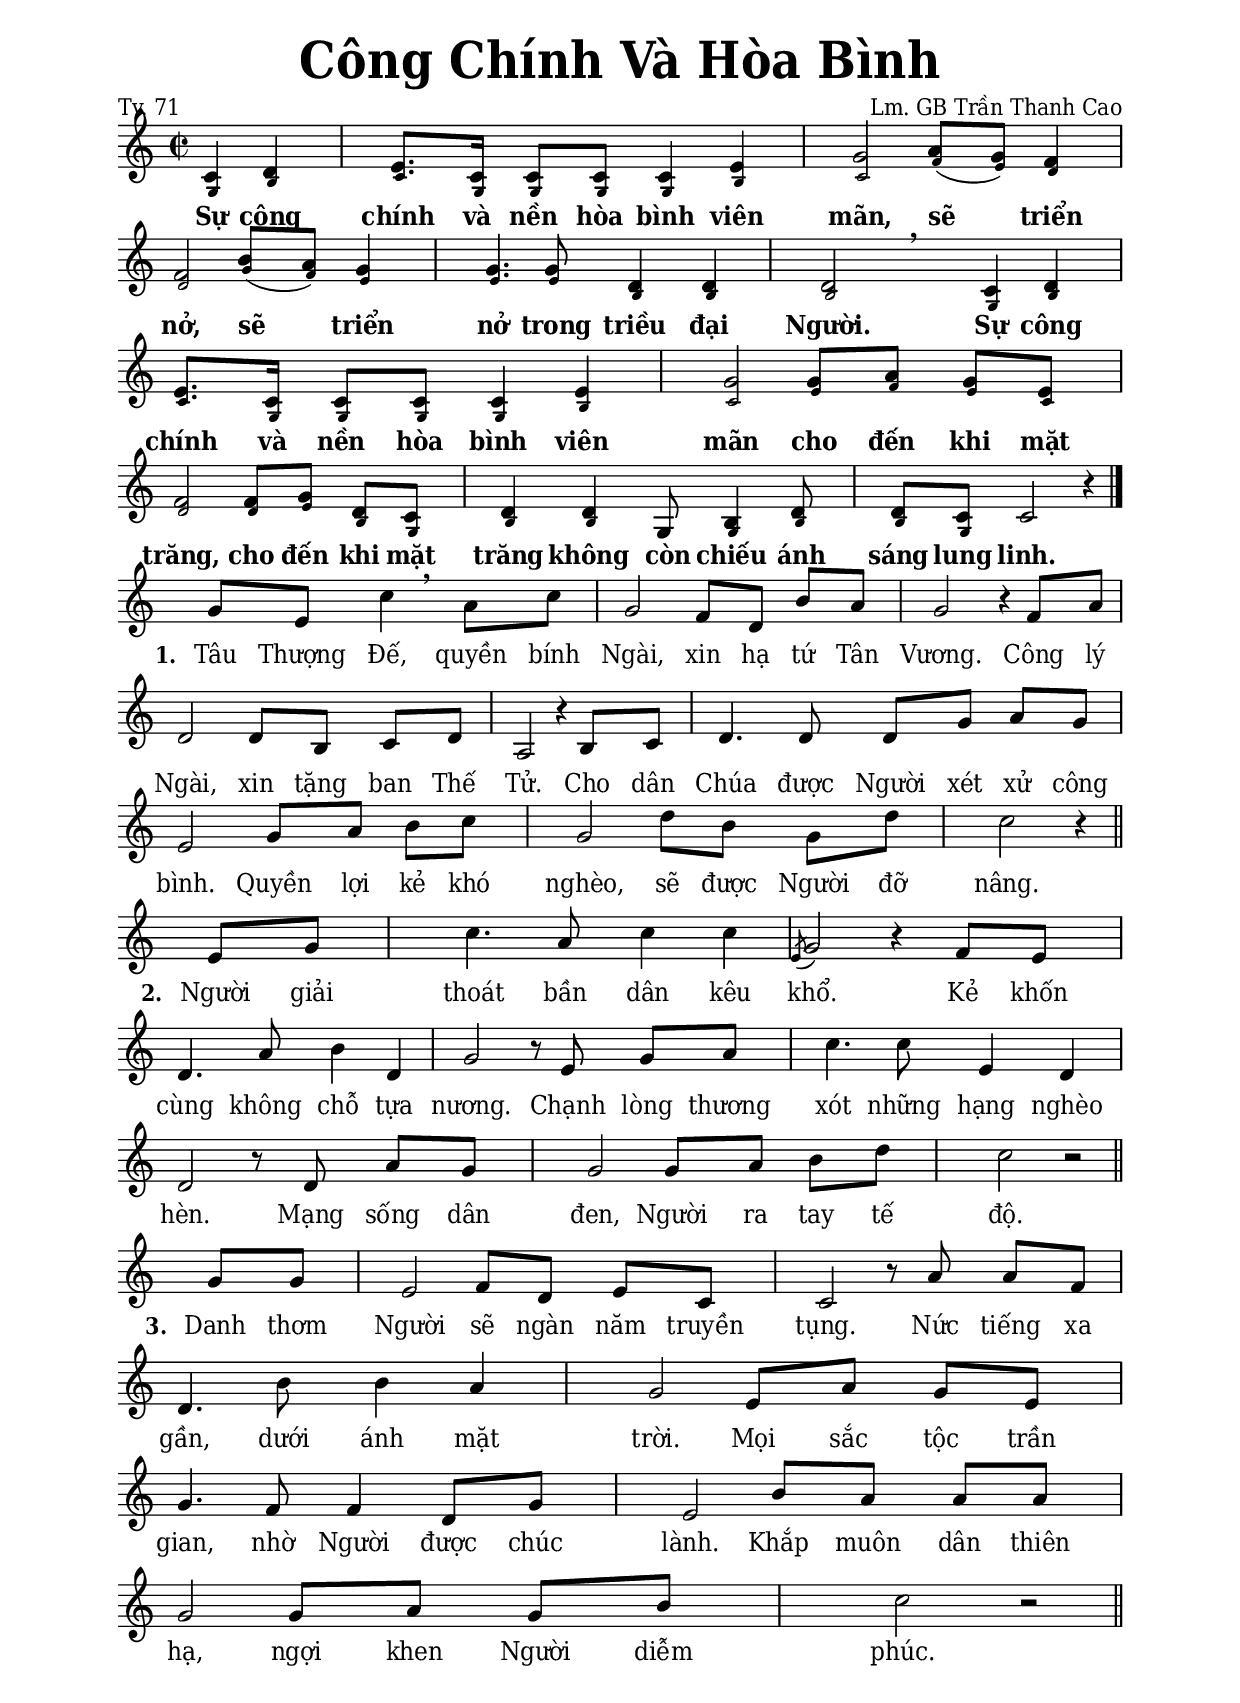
% Cài đặt chung
\version "2.22.1"
\include "english.ly"

\header {
  title = \markup { \fontsize #3 "Công Chính Và Hòa Bình" }
  poet = "Tv. 71"
  composer = "Lm. GB Trần Thanh Cao"
  %arranger = " "
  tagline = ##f
}

% Nhạc điệp khúc
nhacDiepKhucSop = \relative c' {
  \partial 2 c4 d |
  e8. c16 c8 c c4 e |
  g2 a8 _(g) f4 |
  f2 b8 _(a) g4 |
  g4. g8 d4 d |
  d2 \breathe c4 d |
  e8. c16 c8 c c4 e |
  g2 g8 a g e |
  f2 f8 g d c |
  d4 d g,8 b4 d8 |
  d c c2 r4 \bar "|."
}

nhacDiepKhucBas = \relative c' {
  \partial 2 g4 b |
  c8. g16 g8 g g4 b |
  c2 f8 (e) d4 |
  d2 g8 (f) e4 |
  e4. e8 b4 b |
  b2 g4 b |
  c8. g16 g8 g g4 b |
  c2 e8 f e c |
  d2 d8 e b g |
  b4 b g8 g4 b8 |
  b g c2 r4
}

% Nhạc phiên khúc
nhacPhienKhucMot = \relative c'' {
  \partial 2. g8 e c'4 \breathe a8 c |
  g2 f8 d b' a |
  g2 r4 f8 a |
  d,2 d8 b c d |
  a2 r4 b8 c |
  d4. d8 d g a g |
  e2 g8 a b c |
  g2 d'8 b g d' |
  c2 r4 \bar "||"
}

nhacPhienKhucHai = \relative c' {
  \override Score.SpacingSpanner.strict-grace-spacing = ##t
  \partial 4 e8 g |
  c4. a8 c4 c |
  \slashedGrace { e,8 (} g2) r4 f8 e |
  d4. a'8 b4 d, |
  g2 r8 e g a |
  c4. c8 e,4 d |
  d2 r8 d8 a' g |
  g2 g8 a b d |
  c2 r \bar "||"
}

nhacPhienKhucBa = \relative c' {
  \partial 4 g'8 g |
  e2 f8 d e c |
  c2 r8 a' a f |
  d4. b'8 b4 a |
  g2 e8 a g e |
  g4. f8 f4d8 g |
  e2 b'8 a a a |
  g2 g8 a g b |
  c2 r \bar "||"
}

% Lời điệp khúc
loiDiepKhuc = \lyricmode {
  Sự công chính và nền hòa bình viên mãn, sẽ triển nở,
  sẽ triển nở trong triều đại Người.
  Sự công chính và nền hòa bình viên mãn
  cho đến khi mặt trăng,
  cho đến khi mặt trăng không còn chiếu ánh sáng lung linh.
}

% Lời phiên khúc
loiPhienKhucMot = \lyricmode {
  \set stanza = #"1. "
  Tâu Thượng Đế, quyền bính Ngài, xin hạ tứ Tân Vương.
  Công lý Ngài, xin tặng ban Thế Tử.
  Cho dân Chúa được Người xét xử công bình.
  Quyền lợi kẻ khó nghèo, sẽ được Người đỡ nâng.
}

loiPhienKhucHai = \lyricmode {
  \set stanza = #"2. "
  Người giải thoát bần dân kêu khổ.
  Kẻ khốn cùng không chỗ tựa nương.
  Chạnh lòng thương xót những hạng nghèo hèn.
  Mạng sống dân đen, Người ra tay tế độ.
}

loiPhienKhucBa = \lyricmode {
  \set stanza = #"3. "
  Danh thơm Người sẽ ngàn năm truyền tụng.
  Nức tiếng xa gần, dưới ánh mặt trời.
  Mọi sắc tộc trần gian, nhờ Người được chúc lành.
  Khắp muôn dân thiên hạ, ngợi khen Người diễm phúc.
}


% Dàn trang
\paper {
  #(set-paper-size "a4")
  top-margin = 10\mm
  bottom-margin = 10\mm
  left-margin = 20\mm
  right-margin = 20\mm
  indent = #0
  #(define fonts
    (make-pango-font-tree
      "Deja Vu Serif Condensed"
      "Deja Vu Serif Condensed"
      "Deja Vu Serif Condensed"
      (/ 20 20)))
  page-count = #1
  system-system-spacing = #'((basic-distance . 12.5)
                             (minimum-distance . 12)
                             (padding . 1))
  score-system-spacing = #'((basic-distance . 12.5)
                             (minimum-distance . 12)
                             (padding . 1))
}

% Thiết lập tông và nhịp
TongNhip = {
  \key c \major \time 2/2 
  \set Timing.baseMoment = #(ly:make-moment 1/4)
  \set Timing.beatStructure = #'(1 1 1 1)
}

% Đổi kích thước nốt cho bè phụ
notBePhu =
#(define-music-function (font-size music) (number? ly:music?)
   (for-some-music
     (lambda (m)
       (if (music-is-of-type? m 'rhythmic-event)
           (begin
             (set! (ly:music-property m 'tweaks)
                   (cons `(font-size . ,font-size)
                         (ly:music-property m 'tweaks)))
             #t)
           #f))
     music)
   music)

\score {
  \new ChoirStaff <<
    \new Staff = diepKhuc \with {
        \consists "Merge_rests_engraver"
        %\magnifyStaff #(magstep +1)
        printPartCombineTexts = ##f
      }
      <<
      \new Voice \TongNhip \partCombine 
        \nhacDiepKhucSop
        \notBePhu -3 { \nhacDiepKhucBas }
      \new NullVoice = nhacThamChieu \nhacDiepKhucSop
      \new Lyrics \with {
          \override VerticalAxisGroup.
            nonstaff-relatedstaff-spacing.padding = #0.5
          \override VerticalAxisGroup.
            nonstaff-unrelatedstaff-spacing.padding = #0.2
        }
        \lyricsto nhacThamChieu \loiDiepKhuc
      >>
  >>
  \layout {
    \override Lyrics.LyricText.font-series = #'bold
    %\override Lyrics.LyricText.font-size = #+2
    \override Lyrics.LyricSpace.minimum-distance = #0.5
    \override Score.BarNumber.break-visibility = ##(#f #f #f)
    \override Score.SpacingSpanner.uniform-stretching = ##t
    \override Score.SpacingSpanner packed-spacing = ##t
  }
}

\score {
  \new ChoirStaff <<
    \new Staff = phienKhuc \with {
        %\magnifyStaff #(magstep +1)
      }
      <<
      \new Voice = beSop {
        \TongNhip \nhacPhienKhucMot
      }
    >>
    \new Lyrics \with {
          \override VerticalAxisGroup.
            nonstaff-relatedstaff-spacing.padding = #1
          \override VerticalAxisGroup.
            nonstaff-unrelatedstaff-spacing.padding = #0.5
        }
        \lyricsto beSop \loiPhienKhucMot
  >>
  \layout {
    \override Staff.TimeSignature.transparent = ##t
    %\override Lyrics.LyricText.font-size = #+2
    \override Lyrics.LyricSpace.minimum-distance = #2
    \override Score.BarNumber.break-visibility = ##(#f #f #f)
    \override Score.SpacingSpanner.uniform-stretching = ##t
    \override Score.SpacingSpanner packed-spacing = ##t
  }
}

\score {
  \new ChoirStaff <<
    \new Staff = phienKhuc \with {
        %\magnifyStaff #(magstep +1)
      }
      <<
      \new Voice = beSop {
        \TongNhip \nhacPhienKhucHai
      }
    >>
    \new Lyrics \with {
          \override VerticalAxisGroup.
            nonstaff-relatedstaff-spacing.padding = #1
          \override VerticalAxisGroup.
            nonstaff-unrelatedstaff-spacing.padding = #1
        }
        \lyricsto beSop \loiPhienKhucHai
  >>
  \layout {
    \override Staff.TimeSignature.transparent = ##t
    %\override Lyrics.LyricText.font-size = #+2
    \override Lyrics.LyricSpace.minimum-distance = #1.5
    \override Score.BarNumber.break-visibility = ##(#f #f #f)
    \override Score.SpacingSpanner.uniform-stretching = ##t
    \override Score.SpacingSpanner packed-spacing = ##t
  }
}

\score {
  \new ChoirStaff <<
    \new Staff = phienKhuc \with {
        %\magnifyStaff #(magstep +1)
      }
      <<
      \new Voice = beSop {
        \TongNhip \nhacPhienKhucBa
      }
    >>
    \new Lyrics \with {
          \override VerticalAxisGroup.
            nonstaff-relatedstaff-spacing.padding = #1
          \override VerticalAxisGroup.
            nonstaff-unrelatedstaff-spacing.padding = #1
        }
        \lyricsto beSop \loiPhienKhucBa
  >>
  \layout {
    \override Staff.TimeSignature.transparent = ##t
    %\override Lyrics.LyricText.font-size = #+2
    \override Lyrics.LyricSpace.minimum-distance = #2
    \override Score.BarNumber.break-visibility = ##(#f #f #f)
    \override Score.SpacingSpanner.uniform-stretching = ##t
    \override Score.SpacingSpanner packed-spacing = ##t
  }
}
